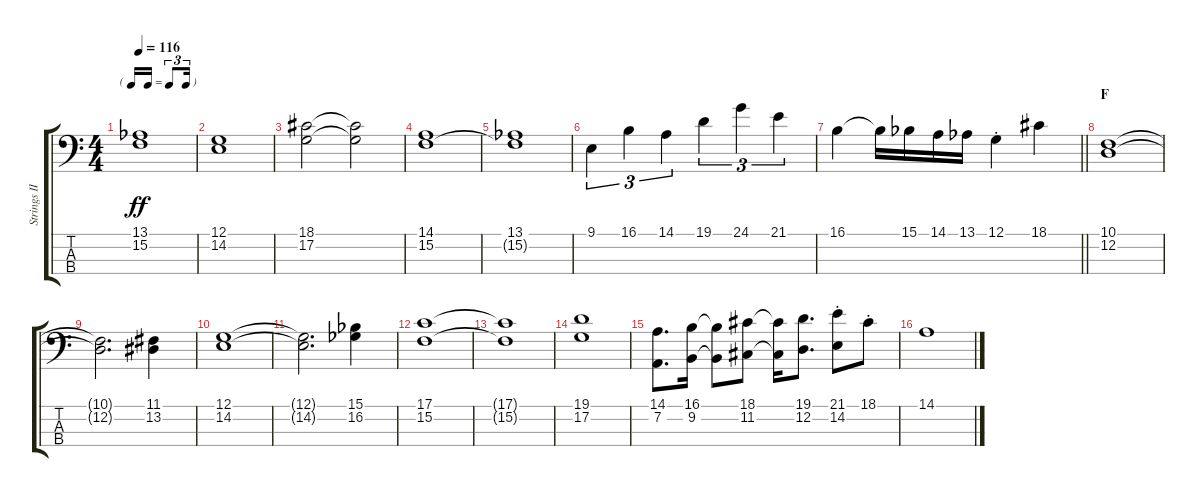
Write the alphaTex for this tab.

\track ("Strings III" "Strings II") {instrument stringensemble1}
\staff {score tabs}
\tuning (G2 D2 A1 E1) {hide}
\ts (4 4)
\tf triplet16th
\tempo 116
\clef f4
\ks c
(13.1{acc b} 15.2).1{dy ff} |
(12.1 14.2).1 |
(18.1 17.2).2 (18.1{t} 17.2{t}).2 |
(14.1 15.2).1 |
(13.1{acc b} 15.2{t}).1 |
9.1.4{tu (3 2)} 16.1.4{tu (3 2)} 14.1.4{tu (3 2)} 19.1.4{tu (3 2)} 24.1.4{tu (3 2)} 21.1.4{tu (3 2)} |
\barLineRight lightlight
16.1.4 16.1{t}.16 15.1{acc b}.16 14.1.16 13.1{acc b}.16 12.1{st}.4 18.1.4 |
\section ("" "F")
(10.1 12.2).1 |
(10.1{t} 12.2{t}).2{d} (11.1 13.2).4 |
(12.1 14.2).1 |
(12.1{t} 14.2{t}).2{d} (15.1{acc b} 16.2{acc b}).4 |
(17.1 15.2).1 |
(17.1{t} 15.2{t}).1 |
(19.1 17.2).1 |
(14.1 7.2).8{d} (16.1 9.2).16 (16.1{t} 9.2{t}).8 (18.1 11.2).8 (18.1{t} 11.2{t}).16 (19.1 12.2).8{d} (21.1{st} 14.2{st}).8 18.1{st}.8 |
14.1.1
